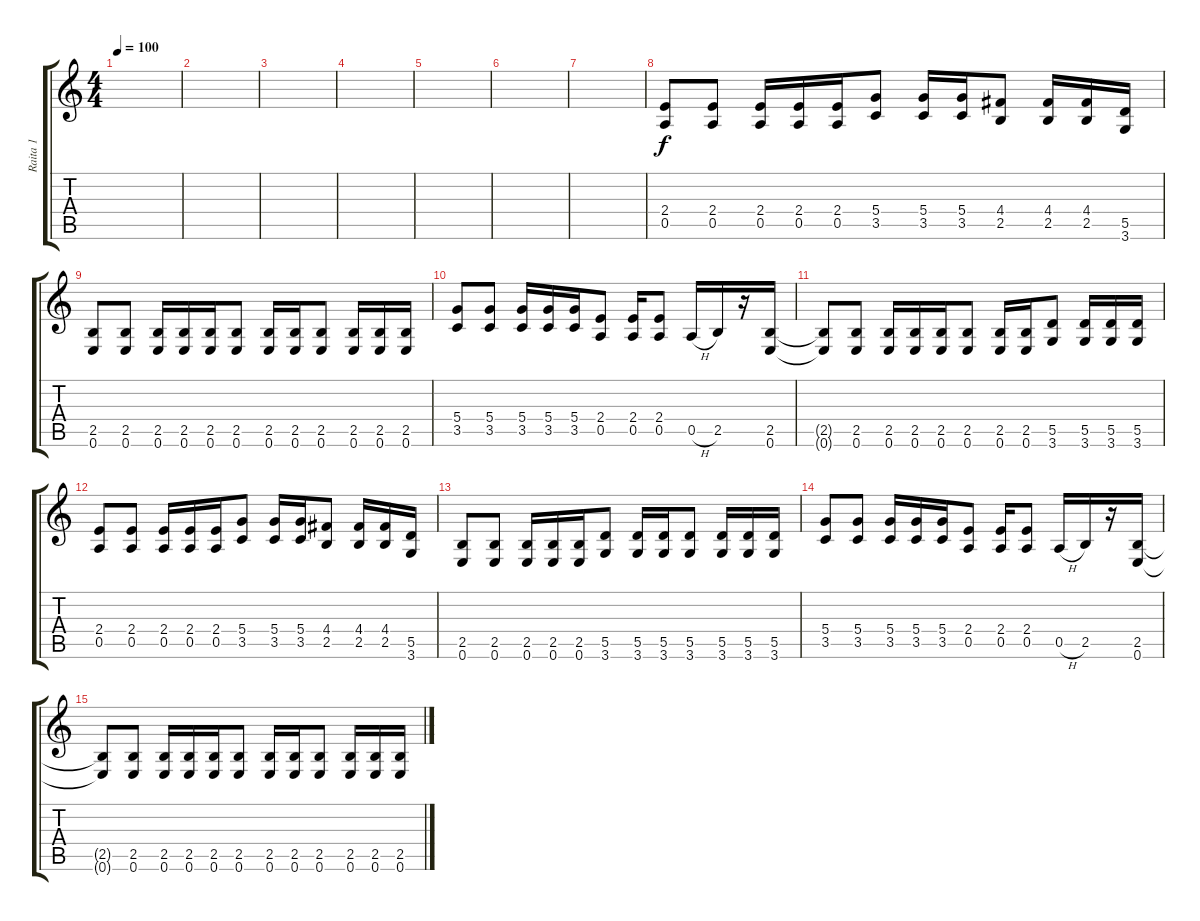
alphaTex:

\track ("Raita 1" "Raita 1") {instrument distortionguitar}
\staff {score tabs}
\tuning (E4 B3 G3 D3 A2 E2) {hide}
\ts (4 4)
\tempo 100
\clef g2
\ks c
|
|
|
|
|
|
|
(2.4 0.5).8 (2.4 0.5).8 (2.4 0.5).16 (2.4 0.5).16 (2.4 0.5).16 (5.4 3.5).8 (5.4 3.5).16 (5.4 3.5).16 (4.4 2.5).8 (4.4 2.5).16 (4.4 2.5).16 (5.5 3.6).16 |
(2.5 0.6).8 (2.5 0.6).8 (2.5 0.6).16 (2.5 0.6).16 (2.5 0.6).16 (2.5 0.6).8 (2.5 0.6).16 (2.5 0.6).16 (2.5 0.6).8 (2.5 0.6).16 (2.5 0.6).16 (2.5 0.6).16 |
(5.4 3.5).8 (5.4 3.5).8 (5.4 3.5).16 (5.4 3.5).16 (5.4 3.5).16 (2.4 0.5).8 (2.4 0.5).16 (2.4 0.5).8 0.5{h}.16 2.5.16 r.16 (2.5 0.6).16 |
(2.5{t} 0.6{t}).8 (2.5 0.6).8 (2.5 0.6).16 (2.5 0.6).16 (2.5 0.6).16 (2.5 0.6).8 (2.5 0.6).16 (2.5 0.6).16 (5.5 3.6).8 (5.5 3.6).16 (5.5 3.6).16 (5.5 3.6).16 |
(2.4 0.5).8 (2.4 0.5).8 (2.4 0.5).16 (2.4 0.5).16 (2.4 0.5).16 (5.4 3.5).8 (5.4 3.5).16 (5.4 3.5).16 (4.4 2.5).8 (4.4 2.5).16 (4.4 2.5).16 (5.5 3.6).16 |
(2.5 0.6).8 (2.5 0.6).8 (2.5 0.6).16 (2.5 0.6).16 (2.5 0.6).16 (5.5 3.6).8 (5.5 3.6).16 (5.5 3.6).16 (5.5 3.6).8 (5.5 3.6).16 (5.5 3.6).16 (5.5 3.6).16 |
(5.4 3.5).8 (5.4 3.5).8 (5.4 3.5).16 (5.4 3.5).16 (5.4 3.5).16 (2.4 0.5).8 (2.4 0.5).16 (2.4 0.5).8 0.5{h}.16 2.5.16 r.16 (2.5 0.6).16 |
(2.5{t} 0.6{t}).8 (2.5 0.6).8 (2.5 0.6).16 (2.5 0.6).16 (2.5 0.6).16 (2.5 0.6).8 (2.5 0.6).16 (2.5 0.6).16 (2.5 0.6).8 (2.5 0.6).16 (2.5 0.6).16 (2.5 0.6).16
